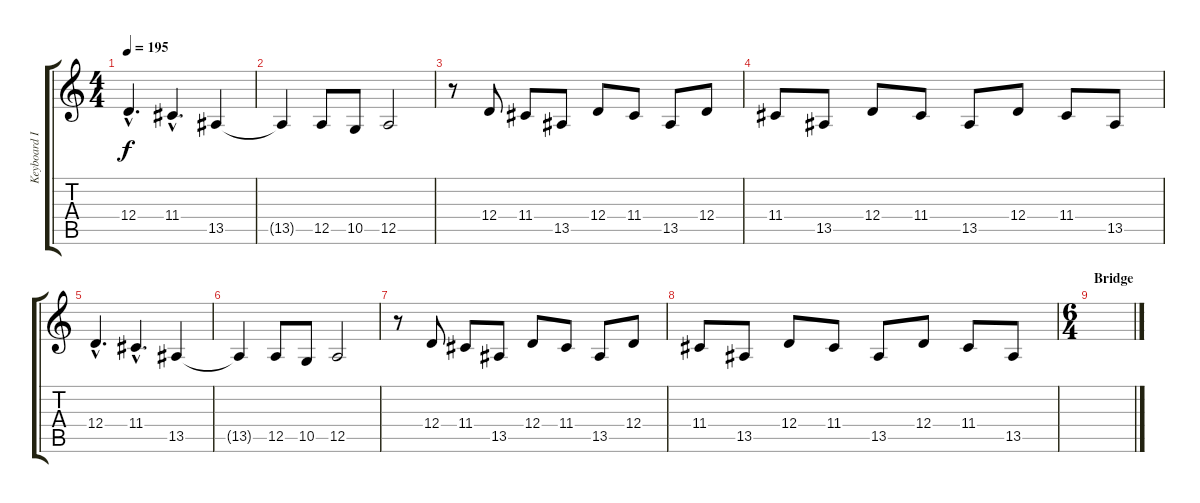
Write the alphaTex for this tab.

\track ("Keyboard II" "Keyboard I") {instrument lead2sawtooth}
\staff {score tabs}
\tuning (E4 B3 G3 D3 A2 D2) {hide}
\ts (4 4)
\tempo 195
\clef g2
\ks c
12.4{hac}.4{d dy f} 11.4{hac}.4{d} 13.5.4 |
13.5{t}.4 12.5.8 10.5.8 12.5.2 |
r.8 12.4.8 11.4.8 13.5.8 12.4.8 11.4.8 13.5.8 12.4.8 |
11.4.8 13.5.8 12.4.8 11.4.8 13.5.8 12.4.8 11.4.8 13.5.8 |
12.4{hac}.4{d} 11.4{hac}.4{d} 13.5.4 |
13.5{t}.4 12.5.8 10.5.8 12.5.2 |
r.8 12.4.8 11.4.8 13.5.8 12.4.8 11.4.8 13.5.8 12.4.8 |
11.4.8 13.5.8 12.4.8 11.4.8 13.5.8 12.4.8 11.4.8 13.5.8 |
\ts (6 4)
\section ("" "Bridge")
